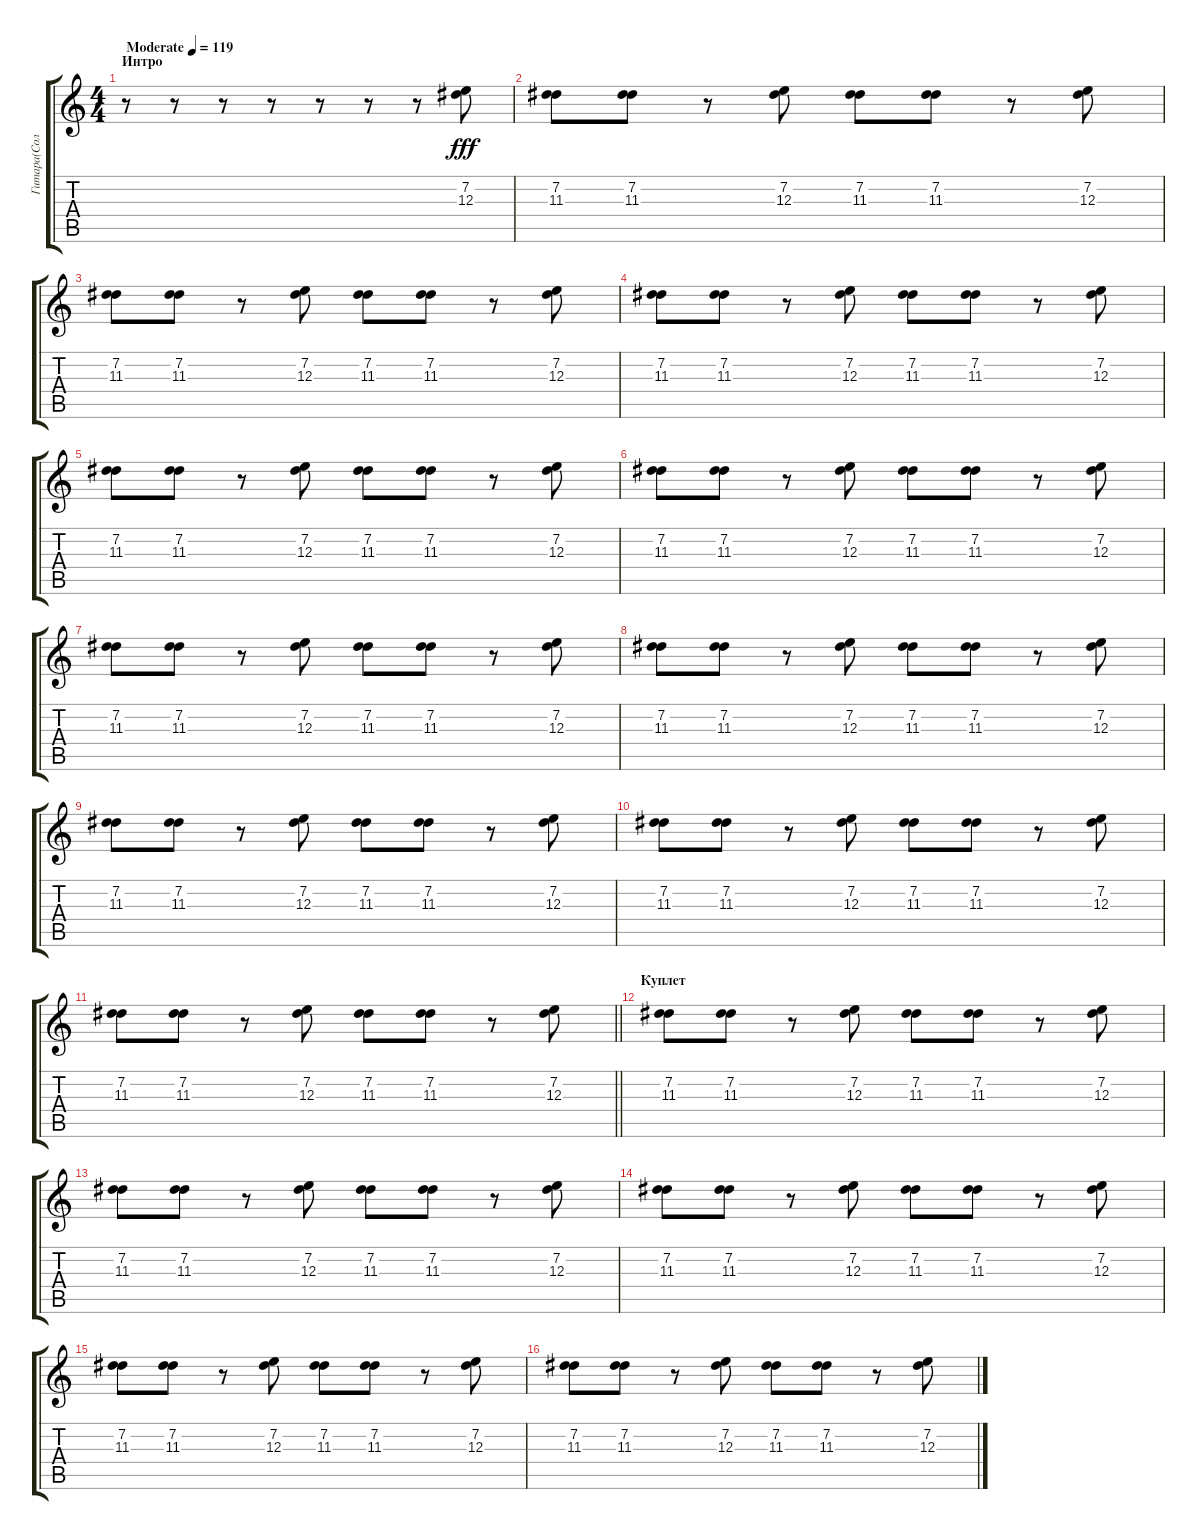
\track ("Гитара(Соло)" "Гитара(Сол") {instrument overdrivenguitar}
\staff {score tabs}
\tuning (Db4 Ab3 E3 B2 Gb2 Db2) {hide}
\ts (4 4)
\section ("" "Интро")
\tempo (119 "Moderate")
\clef g2
\ks c
r.8{dy fff instrument overdrivenguitar} r.8 r.8 r.8 r.8 r.8 r.8 (7.2 12.3).8 |
(7.2 11.3).8 (7.2 11.3).8 r.8 (7.2 12.3).8 (7.2 11.3).8 (7.2 11.3).8 r.8 (7.2 12.3).8 |
(7.2 11.3).8 (7.2 11.3).8 r.8 (7.2 12.3).8 (7.2 11.3).8 (7.2 11.3).8 r.8 (7.2 12.3).8 |
(7.2 11.3).8 (7.2 11.3).8 r.8 (7.2 12.3).8 (7.2 11.3).8 (7.2 11.3).8 r.8 (7.2 12.3).8 |
(7.2 11.3).8 (7.2 11.3).8 r.8 (7.2 12.3).8 (7.2 11.3).8 (7.2 11.3).8 r.8 (7.2 12.3).8 |
(7.2 11.3).8 (7.2 11.3).8 r.8 (7.2 12.3).8 (7.2 11.3).8 (7.2 11.3).8 r.8 (7.2 12.3).8 |
(7.2 11.3).8 (7.2 11.3).8 r.8 (7.2 12.3).8 (7.2 11.3).8 (7.2 11.3).8 r.8 (7.2 12.3).8 |
(7.2 11.3).8 (7.2 11.3).8 r.8 (7.2 12.3).8 (7.2 11.3).8 (7.2 11.3).8 r.8 (7.2 12.3).8 |
(7.2 11.3).8 (7.2 11.3).8 r.8 (7.2 12.3).8 (7.2 11.3).8 (7.2 11.3).8 r.8 (7.2 12.3).8 |
(7.2 11.3).8 (7.2 11.3).8 r.8 (7.2 12.3).8 (7.2 11.3).8 (7.2 11.3).8 r.8 (7.2 12.3).8 |
\barLineRight lightlight
(7.2 11.3).8 (7.2 11.3).8 r.8 (7.2 12.3).8 (7.2 11.3).8 (7.2 11.3).8 r.8 (7.2 12.3).8 |
\section ("" "Куплет")
(7.2 11.3).8 (7.2 11.3).8 r.8 (7.2 12.3).8 (7.2 11.3).8 (7.2 11.3).8 r.8 (7.2 12.3).8 |
(7.2 11.3).8 (7.2 11.3).8 r.8 (7.2 12.3).8 (7.2 11.3).8 (7.2 11.3).8 r.8 (7.2 12.3).8 |
(7.2 11.3).8 (7.2 11.3).8 r.8 (7.2 12.3).8 (7.2 11.3).8 (7.2 11.3).8 r.8 (7.2 12.3).8 |
(7.2 11.3).8 (7.2 11.3).8 r.8 (7.2 12.3).8 (7.2 11.3).8 (7.2 11.3).8 r.8 (7.2 12.3).8 |
(7.2 11.3).8 (7.2 11.3).8 r.8 (7.2 12.3).8 (7.2 11.3).8 (7.2 11.3).8 r.8 (7.2 12.3).8
